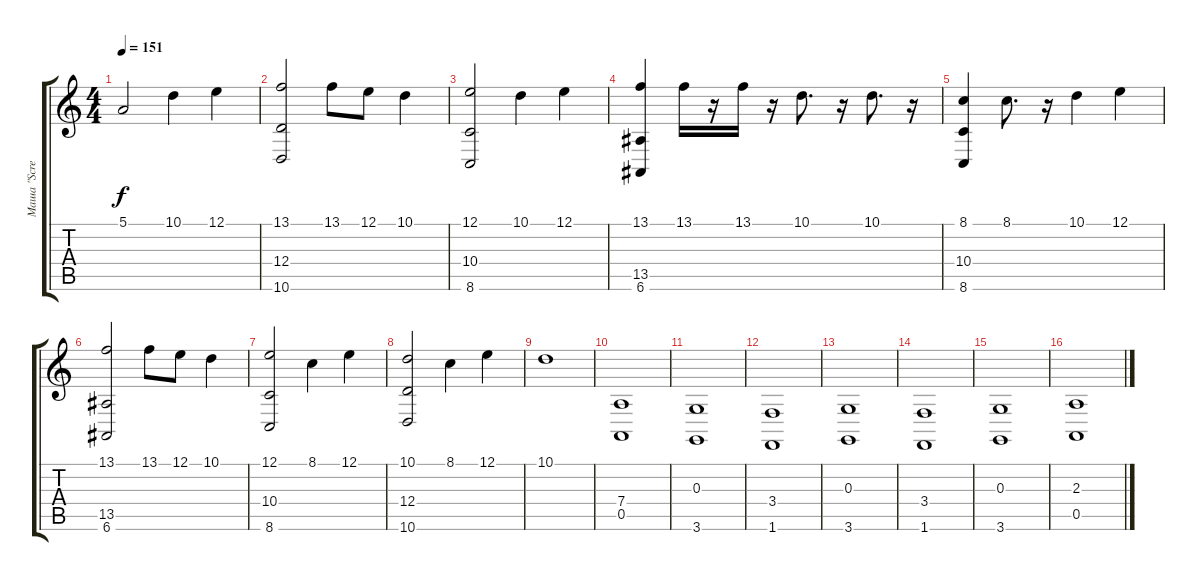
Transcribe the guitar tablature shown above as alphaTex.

\track ("Маша \"Scream\"" "Маша \"Scre") {instrument pad4choir}
\staff {score tabs}
\tuning (E4 B3 G3 D3 A2 E2) {hide}
\ts (4 4)
\tempo 151
\clef g2
\ks c
5.1.2{dy f} 10.1.4 12.1.4 |
(13.1 12.4 10.6).2 13.1.8 12.1.8 10.1.4 |
(12.1 10.4 8.6).2 10.1.4 12.1.4 |
(13.1 13.5 6.6).4 13.1.16 r.16 13.1.16 r.16 10.1.8{d} r.16 10.1.8{d} r.16 |
(8.1 10.4 8.6).4 8.1.8{d} r.16 10.1.4 12.1.4 |
(13.1 13.5 6.6).2 13.1.8 12.1.8 10.1.4 |
(12.1 10.4 8.6).2 8.1.4 12.1.4 |
(10.1 12.4 10.6).2 8.1.4 12.1.4 |
10.1.1 |
(7.4 0.5).1 |
(0.3 3.6).1 |
(3.4 1.6).1 |
(0.3 3.6).1 |
(3.4 1.6).1 |
(0.3 3.6).1 |
(2.3 0.5).1
